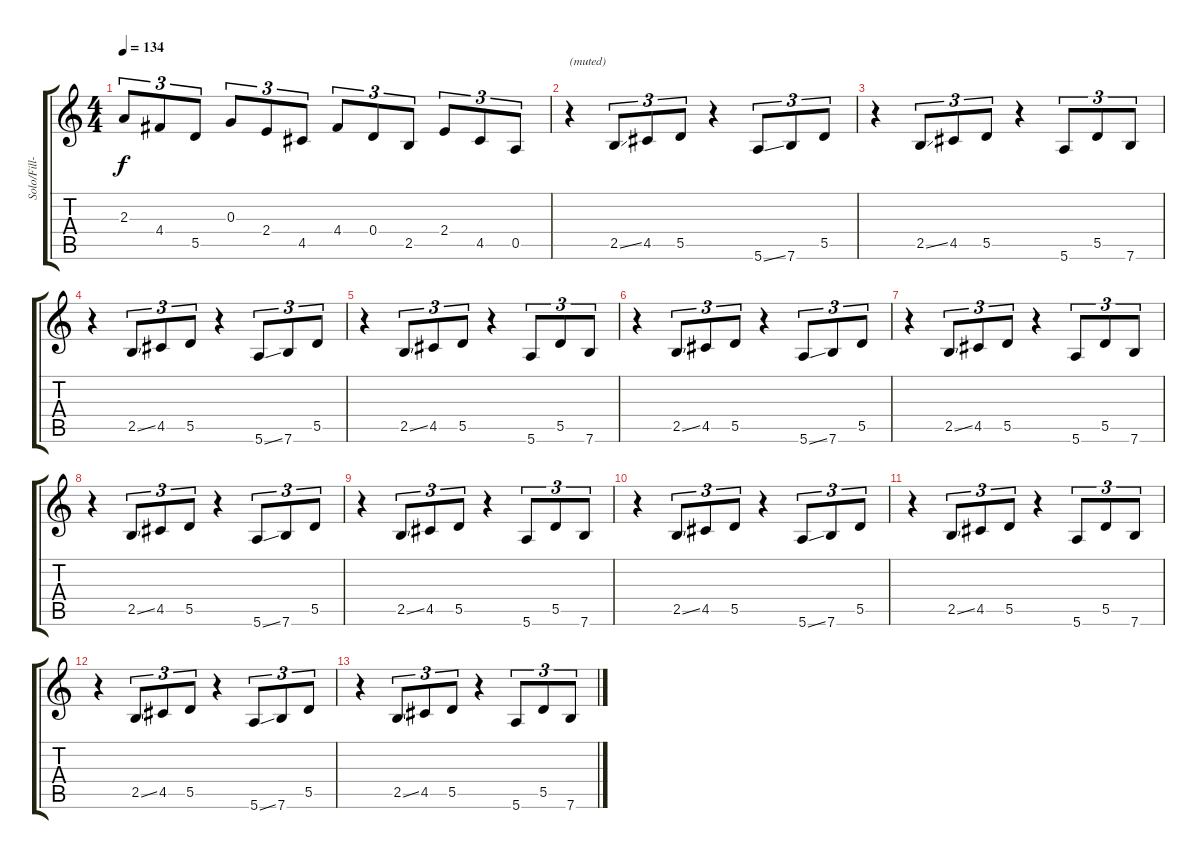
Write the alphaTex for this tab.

\track ("Solo/Fill-ins (left ch)" "Solo/Fill-") {instrument acousticguitarsteel}
\staff {score tabs}
\tuning (E4 B3 G3 D3 A2 E2) {hide}
\ts (4 4)
\tempo 134
\clef g2
\ks c
2.3.8{tu (3 2) dy f} 4.4.8{tu (3 2)} 5.5.8{tu (3 2)} 0.3.8{tu (3 2)} 2.4.8{tu (3 2)} 4.5.8{tu (3 2)} 4.4.8{tu (3 2)} 0.4.8{tu (3 2)} 2.5.8{tu (3 2)} 2.4.8{tu (3 2)} 4.5.8{tu (3 2)} 0.5.8{tu (3 2)} |
r.4{txt "(muted)" volume 11 instrument electricguitarmuted} 2.5{ss}.8{tu (3 2)} 4.5.8{tu (3 2)} 5.5.8{tu (3 2)} r.4 5.6{ss}.8{tu (3 2)} 7.6.8{tu (3 2)} 5.5.8{tu (3 2)} |
r.4 2.5{ss}.8{tu (3 2)} 4.5.8{tu (3 2)} 5.5.8{tu (3 2)} r.4 5.6.8{tu (3 2)} 5.5.8{tu (3 2)} 7.6.8{tu (3 2)} |
r.4 2.5{ss}.8{tu (3 2)} 4.5.8{tu (3 2)} 5.5.8{tu (3 2)} r.4 5.6{ss}.8{tu (3 2)} 7.6.8{tu (3 2)} 5.5.8{tu (3 2)} |
r.4 2.5{ss}.8{tu (3 2)} 4.5.8{tu (3 2)} 5.5.8{tu (3 2)} r.4 5.6.8{tu (3 2)} 5.5.8{tu (3 2)} 7.6.8{tu (3 2)} |
r.4{volume 9} 2.5{ss}.8{tu (3 2)} 4.5.8{tu (3 2)} 5.5.8{tu (3 2)} r.4 5.6{ss}.8{tu (3 2)} 7.6.8{tu (3 2)} 5.5.8{tu (3 2)} |
r.4 2.5{ss}.8{tu (3 2)} 4.5.8{tu (3 2)} 5.5.8{tu (3 2)} r.4 5.6.8{tu (3 2)} 5.5.8{tu (3 2)} 7.6.8{tu (3 2)} |
r.4{volume 7} 2.5{ss}.8{tu (3 2)} 4.5.8{tu (3 2)} 5.5.8{tu (3 2)} r.4 5.6{ss}.8{tu (3 2)} 7.6.8{tu (3 2)} 5.5.8{tu (3 2)} |
r.4 2.5{ss}.8{tu (3 2)} 4.5.8{tu (3 2)} 5.5.8{tu (3 2)} r.4 5.6.8{tu (3 2)} 5.5.8{tu (3 2)} 7.6.8{tu (3 2)} |
r.4{volume 5} 2.5{ss}.8{tu (3 2)} 4.5.8{tu (3 2)} 5.5.8{tu (3 2)} r.4 5.6{ss}.8{tu (3 2)} 7.6.8{tu (3 2)} 5.5.8{tu (3 2)} |
r.4 2.5{ss}.8{tu (3 2)} 4.5.8{tu (3 2)} 5.5.8{tu (3 2)} r.4 5.6.8{tu (3 2)} 5.5.8{tu (3 2)} 7.6.8{tu (3 2)} |
r.4{volume 4} 2.5{ss}.8{tu (3 2)} 4.5.8{tu (3 2)} 5.5.8{tu (3 2)} r.4 5.6{ss}.8{tu (3 2)} 7.6.8{tu (3 2)} 5.5.8{tu (3 2)} |
r.4{volume 3} 2.5{ss}.8{tu (3 2)} 4.5.8{tu (3 2)} 5.5.8{tu (3 2)} r.4{volume 1} 5.6.8{tu (3 2)} 5.5.8{tu (3 2)} 7.6.8{tu (3 2)}
